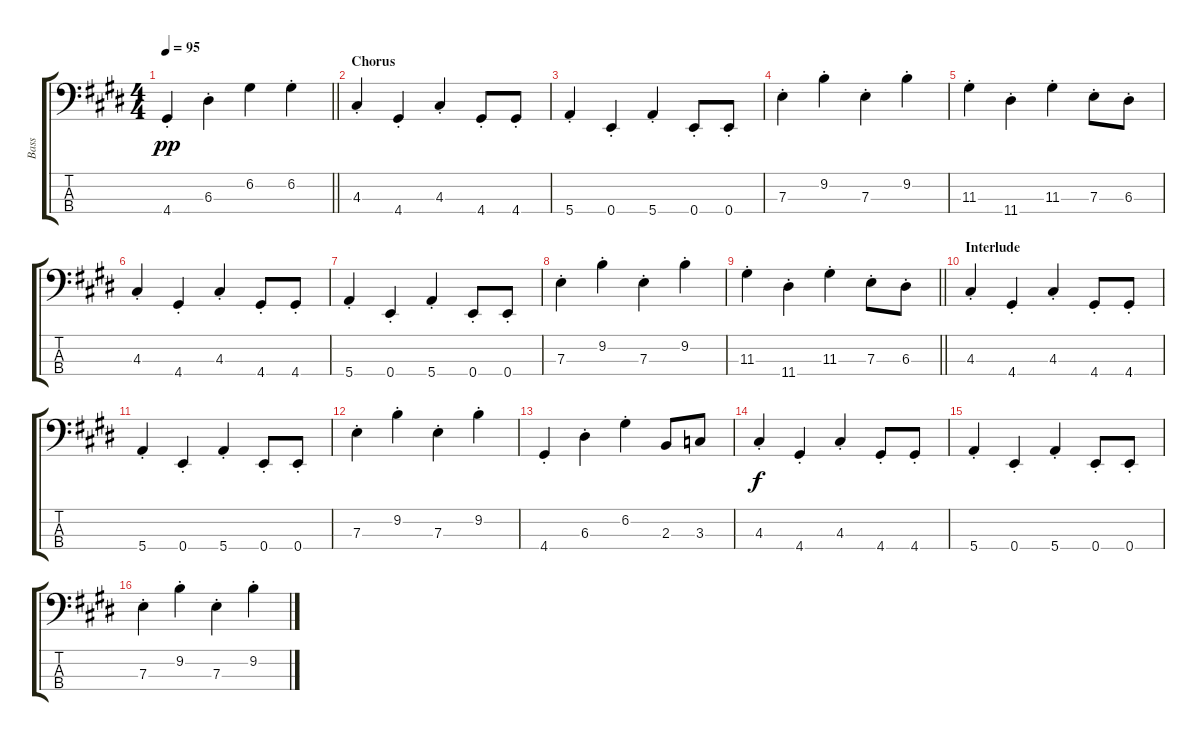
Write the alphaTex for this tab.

\track ("Bass" "Bass") {instrument electricbassfinger}
\staff {score tabs}
\tuning (G2 D2 A1 E1) {hide}
\ts (4 4)
\tempo 95
\clef f4
\barLineRight lightlight
\ks e
4.4{st}.4{dy pp} 6.3{st}.4 6.2.4 6.2{st}.4 |
\section ("" "Chorus")
4.3{st}.4 4.4{st}.4 4.3{st}.4 4.4{st}.8 4.4{st}.8 |
5.4{st}.4 0.4{st}.4 5.4{st}.4 0.4{st}.8 0.4{st}.8 |
7.3{st}.4 9.2{st}.4 7.3{st}.4 9.2{st}.4 |
11.3{st}.4 11.4{st}.4 11.3{st}.4 7.3{st}.8 6.3{st}.8 |
4.3{st}.4 4.4{st}.4 4.3{st}.4 4.4{st}.8 4.4{st}.8 |
5.4{st}.4 0.4{st}.4 5.4{st}.4 0.4{st}.8 0.4{st}.8 |
7.3{st}.4 9.2{st}.4 7.3{st}.4 9.2{st}.4 |
\barLineRight lightlight
11.3{st}.4 11.4{st}.4 11.3{st}.4 7.3{st}.8 6.3{st}.8 |
\section ("" "Interlude")
4.3{st}.4 4.4{st}.4 4.3{st}.4 4.4{st}.8 4.4{st}.8 |
5.4{st}.4 0.4{st}.4 5.4{st}.4 0.4{st}.8 0.4{st}.8 |
7.3{st}.4 9.2{st}.4 7.3{st}.4 9.2{st}.4 |
4.4{st}.4 6.3{st}.4 6.2{st}.4 2.3.8 3.3.8 |
4.3{st}.4{dy f} 4.4{st}.4 4.3{st}.4 4.4{st}.8 4.4{st}.8 |
5.4{st}.4 0.4{st}.4 5.4{st}.4 0.4{st}.8 0.4{st}.8 |
7.3{st}.4 9.2{st}.4 7.3{st}.4 9.2{st}.4
